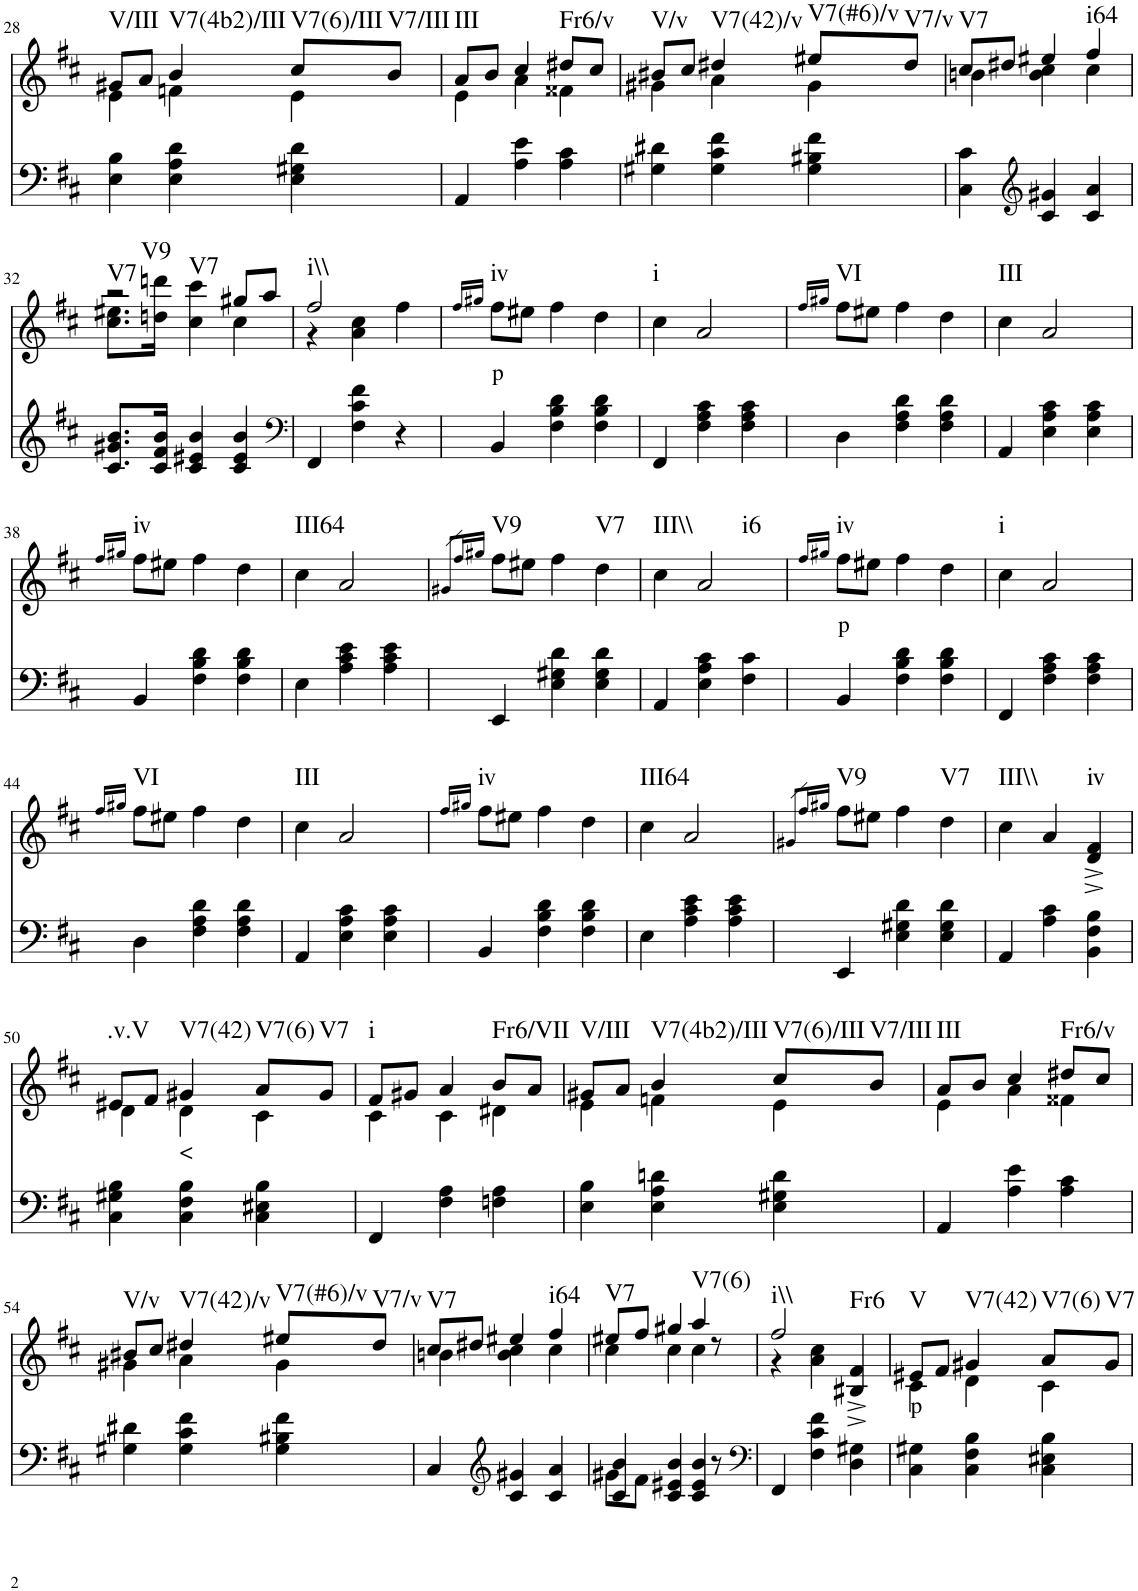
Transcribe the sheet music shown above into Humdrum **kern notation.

**kern	**kern	**text	**harte
*part2	*part1	*part1	*part1
*staff2	*staff1	*staff1	*
*I"piano	*I"piano	*	*
*I'Pno	*I'Pno	*	*
!!LO:PB:g=z
*clefF4	*clefG2	*	*
*k[f#c#]	*k[f#c#]	*	*
*b:	*b:	*	*
*M3/4	*M3/4	*	*
=28	=28	=28	=28
*	*^	*	*
!	!	!	!	!LO:H:kt=V/III
4E\ 4B\	8g#X/L	4e\	.	N
.	8a/J	.	.	.
!	!	!	!	!LO:H:kt=V7(4b2)/III
4E\ 4A\ 4d\	4b/	4fn\	.	N
!	!	!	!	!LO:H:kt=V7(6)/III
4E\ 4G#X\ 4d\	8cc#/L	4e\	.	N
!	!	!	!	!LO:H:kt=V7/III
.	8b/J	.	.	N
=29	=29	=29	=29	=29
!	!	!	!	!LO:H:kt=III
4AA/	8a/L	4e\	.	N
.	8b/J	.	.	.
4A\ 4e\	4cc#/	4a\	.	.
!	!	!	!	!LO:H:kt=Fr6/v
4A\ 4c#\	8dd#X/L	4f##X\	.	N
.	8cc#/J	.	.	.
=30	=30	=30	=30	=30
!	!	!	!	!LO:H:kt=V/v
4G#X\ 4d#X\	8b#X/L	4g#X\	.	N
.	8cc#/J	.	.	.
!	!	!	!	!LO:H:kt=V7(42)/v
4G#\ 4c#\ 4f#\	4dd#X/	4a\	.	N
!	!	!	!	!LO:H:kt=V7(#6)/v
4G#\ 4B#X\ 4f#\	8ee#X/L	4g#\	.	N
!	!	!	!	!LO:H:kt=V7/v
.	8dd#/J	.	.	N
=31	=31	=31	=31	=31
!	!	!	!	!LO:H:kt=V7
4C#\ 4c#\	8cc#/L	4bn\	.	N
.	8dd#X/J	.	.	.
*clefG2	*	*	*	*
4c#/ 4g#X/	4ee#X/	4b\ 4cc#\	.	.
!	!	!	!	!LO:H:kt=i64
4c#/ 4a/	4ff#/	4cc#\	.	N
!!LO:LB:g=z	!!
=32	=32	=32	=32	=32
!	!	!	!	!LO:H:n=1:kt=V7
!	!	!	!	!LO:H:n=2:kt=V9
!	!	!	!	!LO:H:n=3:kt=V7
8.c#/ 8.g#X/ 8.b/L	2r	8.cc#\ 8.ee#X\L	.	N N N
16c#/ 16f#/ 16b/Jk	.	16ddn\ 16dddn\Jk	.	.
4c#/ 4e#X/ 4b/	.	4cc#\ 4ccc#\	.	.
4c#/ 4e#/ 4b/	8gg#X/L	4cc#\	.	.
.	8aa/J	.	.	.
=33	=33	=33	=33	=33
*clefF4	*	*	*	*
!	!	!	!	!LO:H:kt=i\\
4FF#/	2ff#/	4r	.	N
4F#\ 4c#\ 4f#\	.	4a\ 4cc#\	.	.
4r	4ryy	4ff#\	.	.
*	*v	*v	*	*
=34	=34	=34	=34
.	16qff#/LL	.	.
.	16qgg#X/JJ	.	.
!	!	!LO:LY:b	!LO:H:kt=iv
4BB/	8ff#\L	p	N
.	8ee#X\J	.	.
4F#\ 4B\ 4d\	4ff#\	.	.
4F#\ 4B\ 4d\	4dd\	.	.
=35	=35	=35	=35
!	!	!	!LO:H:kt=i
4FF#/	4cc#\	.	N
4F#\ 4A\ 4c#\	2a/	.	.
4F#\ 4A\ 4c#\	.	.	.
=36	=36	=36	=36
.	16qff#/LL	.	.
.	16qgg#X/JJ	.	.
!	!	!	!LO:H:kt=VI
4D\	8ff#\L	.	N
.	8ee#X\J	.	.
4F#\ 4A\ 4d\	4ff#\	.	.
4F#\ 4A\ 4d\	4dd\	.	.
=37	=37	=37	=37
!	!	!	!LO:H:kt=III
4AA/	4cc#\	.	N
4E\ 4A\ 4c#\	2a/	.	.
4E\ 4A\ 4c#\	.	.	.
!!LO:LB:g=z
=38	=38	=38	=38
.	16qff#/LL	.	.
.	16qgg#X/JJ	.	.
!	!	!	!LO:H:kt=iv
4BB/	8ff#\L	.	N
.	8ee#X\J	.	.
4F#\ 4B\ 4d\	4ff#\	.	.
4F#\ 4B\ 4d\	4dd\	.	.
=39	=39	=39	=39
!	!	!	!LO:H:kt=III64
4E\	4cc#\	.	N
4A\ 4c#\ 4e\	2a/	.	.
4A\ 4c#\ 4e\	.	.	.
=40	=40	=40	=40
.	8qg#X/L	.	.
.	16qff#/L	.	.
.	16qgg#X/JJ	.	.
!	!	!	!LO:H:kt=V9
4EE/	8ff#\L	.	N
.	8ee#X\J	.	.
4E\ 4G#X\ 4d\	4ff#\	.	.
!	!	!	!LO:H:kt=V7
4E\ 4G#\ 4d\	4dd\	.	N
=41	=41	=41	=41
!	!	!	!LO:H:kt=III\\
4AA/	4cc#\	.	N
!	!	!	!LO:H:kt=i6
4E\ 4A\ 4c#\	2a/	.	N
4F#\ 4c#\	.	.	.
=42	=42	=42	=42
.	16qff#/LL	.	.
.	16qgg#X/JJ	.	.
!	!	!LO:LY:b	!LO:H:kt=iv
4BB/	8ff#\L	p	N
.	8ee#X\J	.	.
4F#\ 4B\ 4d\	4ff#\	.	.
4F#\ 4B\ 4d\	4dd\	.	.
=43	=43	=43	=43
!	!	!	!LO:H:kt=i
4FF#/	4cc#\	.	N
4F#\ 4A\ 4c#\	2a/	.	.
4F#\ 4A\ 4c#\	.	.	.
!!LO:LB:g=z
=44	=44	=44	=44
.	16qff#/LL	.	.
.	16qgg#X/JJ	.	.
!	!	!	!LO:H:kt=VI
4D\	8ff#\L	.	N
.	8ee#X\J	.	.
4F#\ 4A\ 4d\	4ff#\	.	.
4F#\ 4A\ 4d\	4dd\	.	.
=45	=45	=45	=45
!	!	!	!LO:H:kt=III
4AA/	4cc#\	.	N
4E\ 4A\ 4c#\	2a/	.	.
4E\ 4A\ 4c#\	.	.	.
=46	=46	=46	=46
.	16qff#/LL	.	.
.	16qgg#X/JJ	.	.
!	!	!	!LO:H:kt=iv
4BB/	8ff#\L	.	N
.	8ee#X\J	.	.
4F#\ 4B\ 4d\	4ff#\	.	.
4F#\ 4B\ 4d\	4dd\	.	.
=47	=47	=47	=47
!	!	!	!LO:H:kt=III64
4E\	4cc#\	.	N
4A\ 4c#\ 4e\	2a/	.	.
4A\ 4c#\ 4e\	.	.	.
=48	=48	=48	=48
.	8qg#X/L	.	.
.	16qff#/L	.	.
.	16qgg#X/JJ	.	.
!	!	!	!LO:H:kt=V9
4EE/	8ff#\L	.	N
.	8ee#X\J	.	.
4E\ 4G#X\ 4d\	4ff#\	.	.
!	!	!	!LO:H:kt=V7
4E\ 4G#\ 4d\	4dd\	.	N
=49	=49	=49	=49
!	!	!	!LO:H:kt=III\\
4AA/	4cc#\	.	N
4A\ 4c#\	4a/	.	.
!	!	!	!LO:H:kt=iv
4BB\ 4F#\ 4B\	4d/^ 4f#/^	.	N
!!LO:LB:g=z
=50	=50	=50	=50
*	*^	*	*
!	!	!	!	!LO:H:kt=.v.V
4C#\ 4G#X\ 4B\	8e#X/L	4d\	.	N
.	8f#/J	.	.	.
!	!	!	!LO:LY:b	!LO:H:kt=V7(42)
4C#\ 4F#\ 4B\	4g#X/	4d\	<	N
!	!	!	!	!LO:H:kt=V7(6)
4C#\ 4E#X\ 4B\	8a/L	4c#\	.	N
!	!	!	!	!LO:H:kt=V7
.	8g#/J	.	.	N
=51	=51	=51	=51	=51
!	!	!	!	!LO:H:kt=i
4FF#/	8f#/L	4c#\	.	N
.	8g#X/J	.	.	.
4F#\ 4A\	4a/	4c#\	.	.
!	!	!	!	!LO:H:kt=Fr6/VII
4Fn\ 4A\	8b/L	4d#X\	.	N
.	8a/J	.	.	.
=52	=52	=52	=52	=52
!	!	!	!	!LO:H:kt=V/III
4E\ 4B\	8g#X/L	4e\	.	N
.	8a/J	.	.	.
!	!	!	!	!LO:H:kt=V7(4b2)/III
4E\ 4A\ 4dn\	4b/	4fn\	.	N
!	!	!	!	!LO:H:kt=V7(6)/III
4E\ 4G#X\ 4d\	8cc#/L	4e\	.	N
!	!	!	!	!LO:H:kt=V7/III
.	8b/J	.	.	N
=53	=53	=53	=53	=53
!	!	!	!	!LO:H:kt=III
4AA/	8a/L	4e\	.	N
.	8b/J	.	.	.
4A\ 4e\	4cc#/	4a\	.	.
!	!	!	!	!LO:H:kt=Fr6/v
4A\ 4c#\	8dd#X/L	4f##X\	.	N
.	8cc#/J	.	.	.
!!LO:LB:g=z	!!
=54	=54	=54	=54	=54
!	!	!	!	!LO:H:kt=V/v
4G#X\ 4d#X\	8b#X/L	4g#X\	.	N
.	8cc#/J	.	.	.
!	!	!	!	!LO:H:kt=V7(42)/v
4G#\ 4c#\ 4f#\	4dd#X/	4a\	.	N
!	!	!	!	!LO:H:kt=V7(#6)/v
4G#\ 4B#X\ 4f#\	8ee#X/L	4g#\	.	N
!	!	!	!	!LO:H:kt=V7/v
.	8dd#/J	.	.	N
=55	=55	=55	=55	=55
!	!	!	!	!LO:H:kt=V7
4C#/	8cc#/L	4bn\	.	N
.	8dd#X/J	.	.	.
*clefG2	*	*	*	*
4c#/ 4g#X/	4ee#X/	4b\ 4cc#\	.	.
!	!	!	!	!LO:H:kt=i64
4c#/ 4a/	4ff#/	4cc#\	.	N
=56	=56	=56	=56	=56
*^	*	*	*	*
!	!	!	!	!	!LO:H:kt=V7
*	*	*	*^	*	*
4c#/ 4b/	8g#X\L	8ee#X/L	4cc#\	4.ryy	.	N
.	8f#\J	8ff#/J	.	.	.	.
4c#/ 4e#X/ 4b/	2ryy	4gg#X/	4cc#\	.	.	.
!	!	!	!	!	!	!LO:H:kt=V7(6)
.	.	.	.	2ryy	.	N
4c#/ 4e#/ 4b/	.	4aa/	4cc#\	.	.	.
8r	8ryy	8r	8ryy	.	.	.
*v	*v	*	*	*	*	*
*	*v	*v	*v	*	*
=57	=57	=57	=57
*clefF4	*	*	*
*^	*^	*	*
*	*	*	*^	*	*
!	!	!	!	!	!	!LO:H:kt=i\\
*v	*v	*	*	*	*	*
*	*	*v	*v	*	*
4FF#/	2ff#/	4r	.	N
4F#\ 4c#\ 4f#\	.	4a\ 4cc#\	.	.
!	!	!	!	!LO:H:kt=Fr6
4D\ 4G#X\	4B#X/^ 4f#/^	4ryy	.	N
=58	=58	=58	=58	=58
!	!	!	!LO:LY:b	!LO:H:kt=V
4C#\ 4G#X\	8e#X/L	4c#\	p	N
.	8f#/J	.	.	.
!	!	!	!	!LO:H:kt=V7(42)
4C#\ 4F#\ 4B\	4g#X/	4d\	.	N
!	!	!	!	!LO:H:kt=V7(6)
4C#\ 4E#X\ 4B\	8a/L	4c#\	.	N
!	!	!	!	!LO:H:kt=V7
.	8g#/J	.	.	N
*	*v	*v	*	*
=	=	=	=
*-	*-	*-	*-
